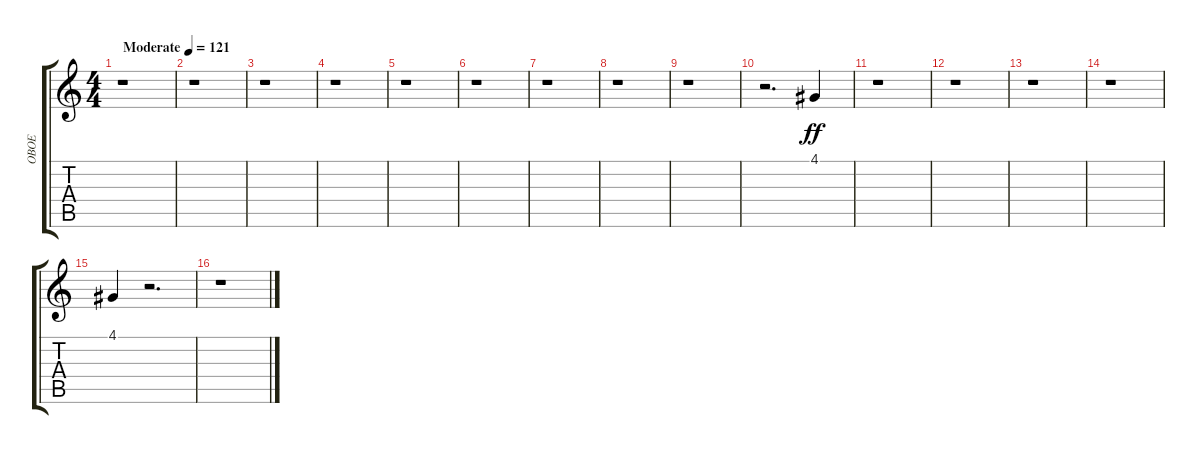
\track ("OBOE" "OBOE") {instrument oboe}
\staff {score tabs}
\tuning (E4 B3 G3 D3 A2 E2) {hide}
\ts (4 4)
\tempo (121 "Moderate")
\clef g2
\ks c
r.1{dy ff instrument oboe} |
r.1 |
r.1 |
r.1 |
r.1 |
r.1 |
r.1 |
r.1 |
r.1 |
r.2{d} 4.1.4 |
r.1 |
r.1 |
r.1 |
r.1 |
4.1.4 r.2{d} |
r.1
